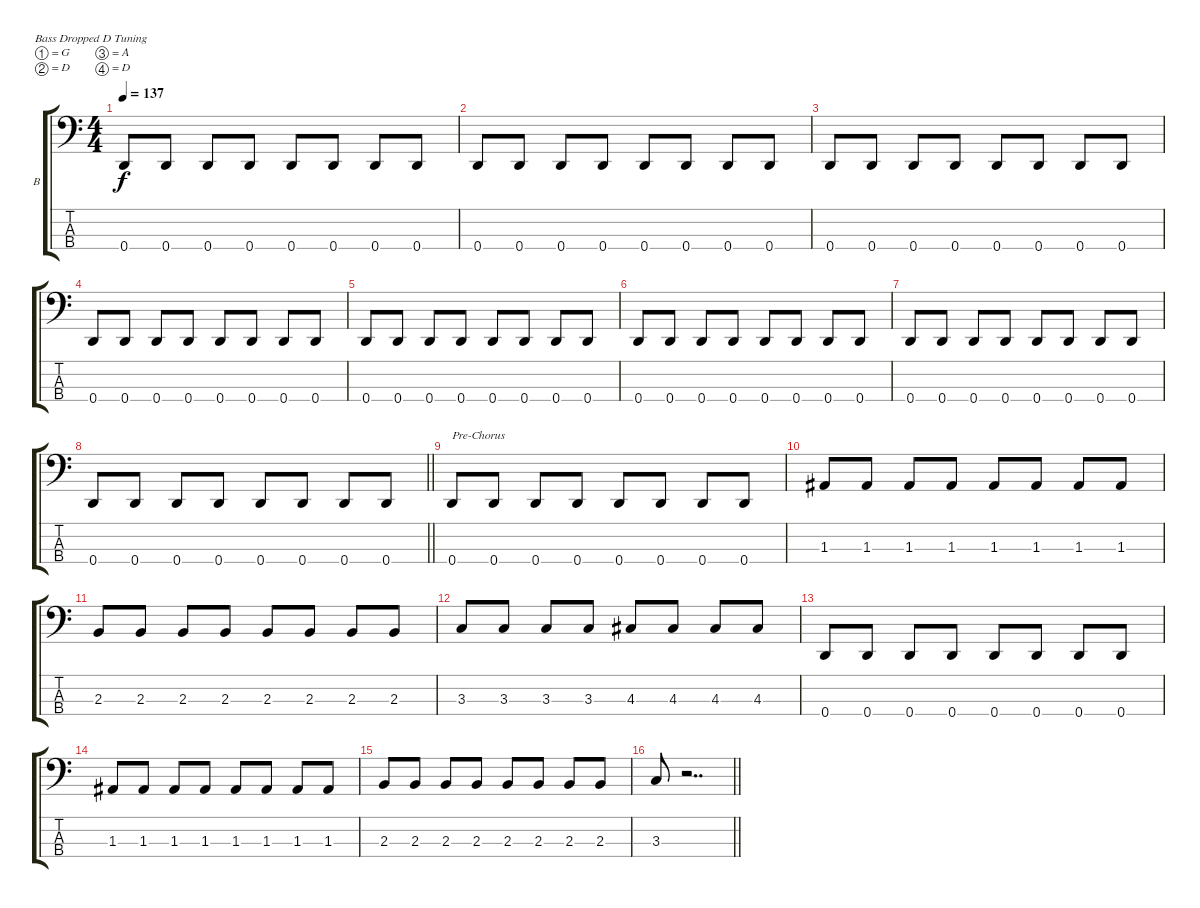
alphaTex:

\defaultSystemsLayout 4
\bracketExtendMode groupsimilarinstruments
\firstSystemTrackNameOrientation horizontal
\otherSystemsTrackNameOrientation horizontal
\track ("Bass" "B") {instrument electricbassfinger}
\staff {score tabs}
\tuning (G2 D2 A1 D1)
\ts (4 4)
\tempo 137
\clef f4
\scale
0.333333
\ks c
0.4.8{dy f} 0.4.8 0.4.8 0.4.8 0.4.8 0.4.8 0.4.8 0.4.8 |
\scale
0.333333 0.4.8 0.4.8 0.4.8 0.4.8 0.4.8 0.4.8 0.4.8 0.4.8 |
\scale
0.333333 0.4.8 0.4.8 0.4.8 0.4.8 0.4.8 0.4.8 0.4.8 0.4.8 |
\scale
0.333333 0.4.8 0.4.8 0.4.8 0.4.8 0.4.8 0.4.8 0.4.8 0.4.8 |
\scale
0.333333 0.4.8 0.4.8 0.4.8 0.4.8 0.4.8 0.4.8 0.4.8 0.4.8 |
\scale
0.333333 0.4.8 0.4.8 0.4.8 0.4.8 0.4.8 0.4.8 0.4.8 0.4.8 |
\scale
0.333333 0.4.8 0.4.8 0.4.8 0.4.8 0.4.8 0.4.8 0.4.8 0.4.8 |
\scale
0.333333
\barLineRight lightlight
0.4.8 0.4.8 0.4.8 0.4.8 0.4.8 0.4.8 0.4.8 0.4.8 |
\scale
0.333333 0.4.8{txt "Pre-Chorus"} 0.4.8 0.4.8 0.4.8 0.4.8 0.4.8 0.4.8 0.4.8 |
\scale
0.333333 1.3.8 1.3.8 1.3.8 1.3.8 1.3.8 1.3.8 1.3.8 1.3.8 |
\scale
0.333333 2.3.8 2.3.8 2.3.8 2.3.8 2.3.8 2.3.8 2.3.8 2.3.8 |
\scale
0.333333 3.3.8 3.3.8 3.3.8 3.3.8 4.3.8 4.3.8 4.3.8 4.3.8 |
\scale
0.333333 0.4.8 0.4.8 0.4.8 0.4.8 0.4.8 0.4.8 0.4.8 0.4.8 |
\scale
0.333333 1.3.8 1.3.8 1.3.8 1.3.8 1.3.8 1.3.8 1.3.8 1.3.8 |
\scale
0.333333 2.3.8 2.3.8 2.3.8 2.3.8 2.3.8 2.3.8 2.3.8 2.3.8 |
\scale
0.333333
\barLineRight lightlight
3.3.8 r.2{dd}
